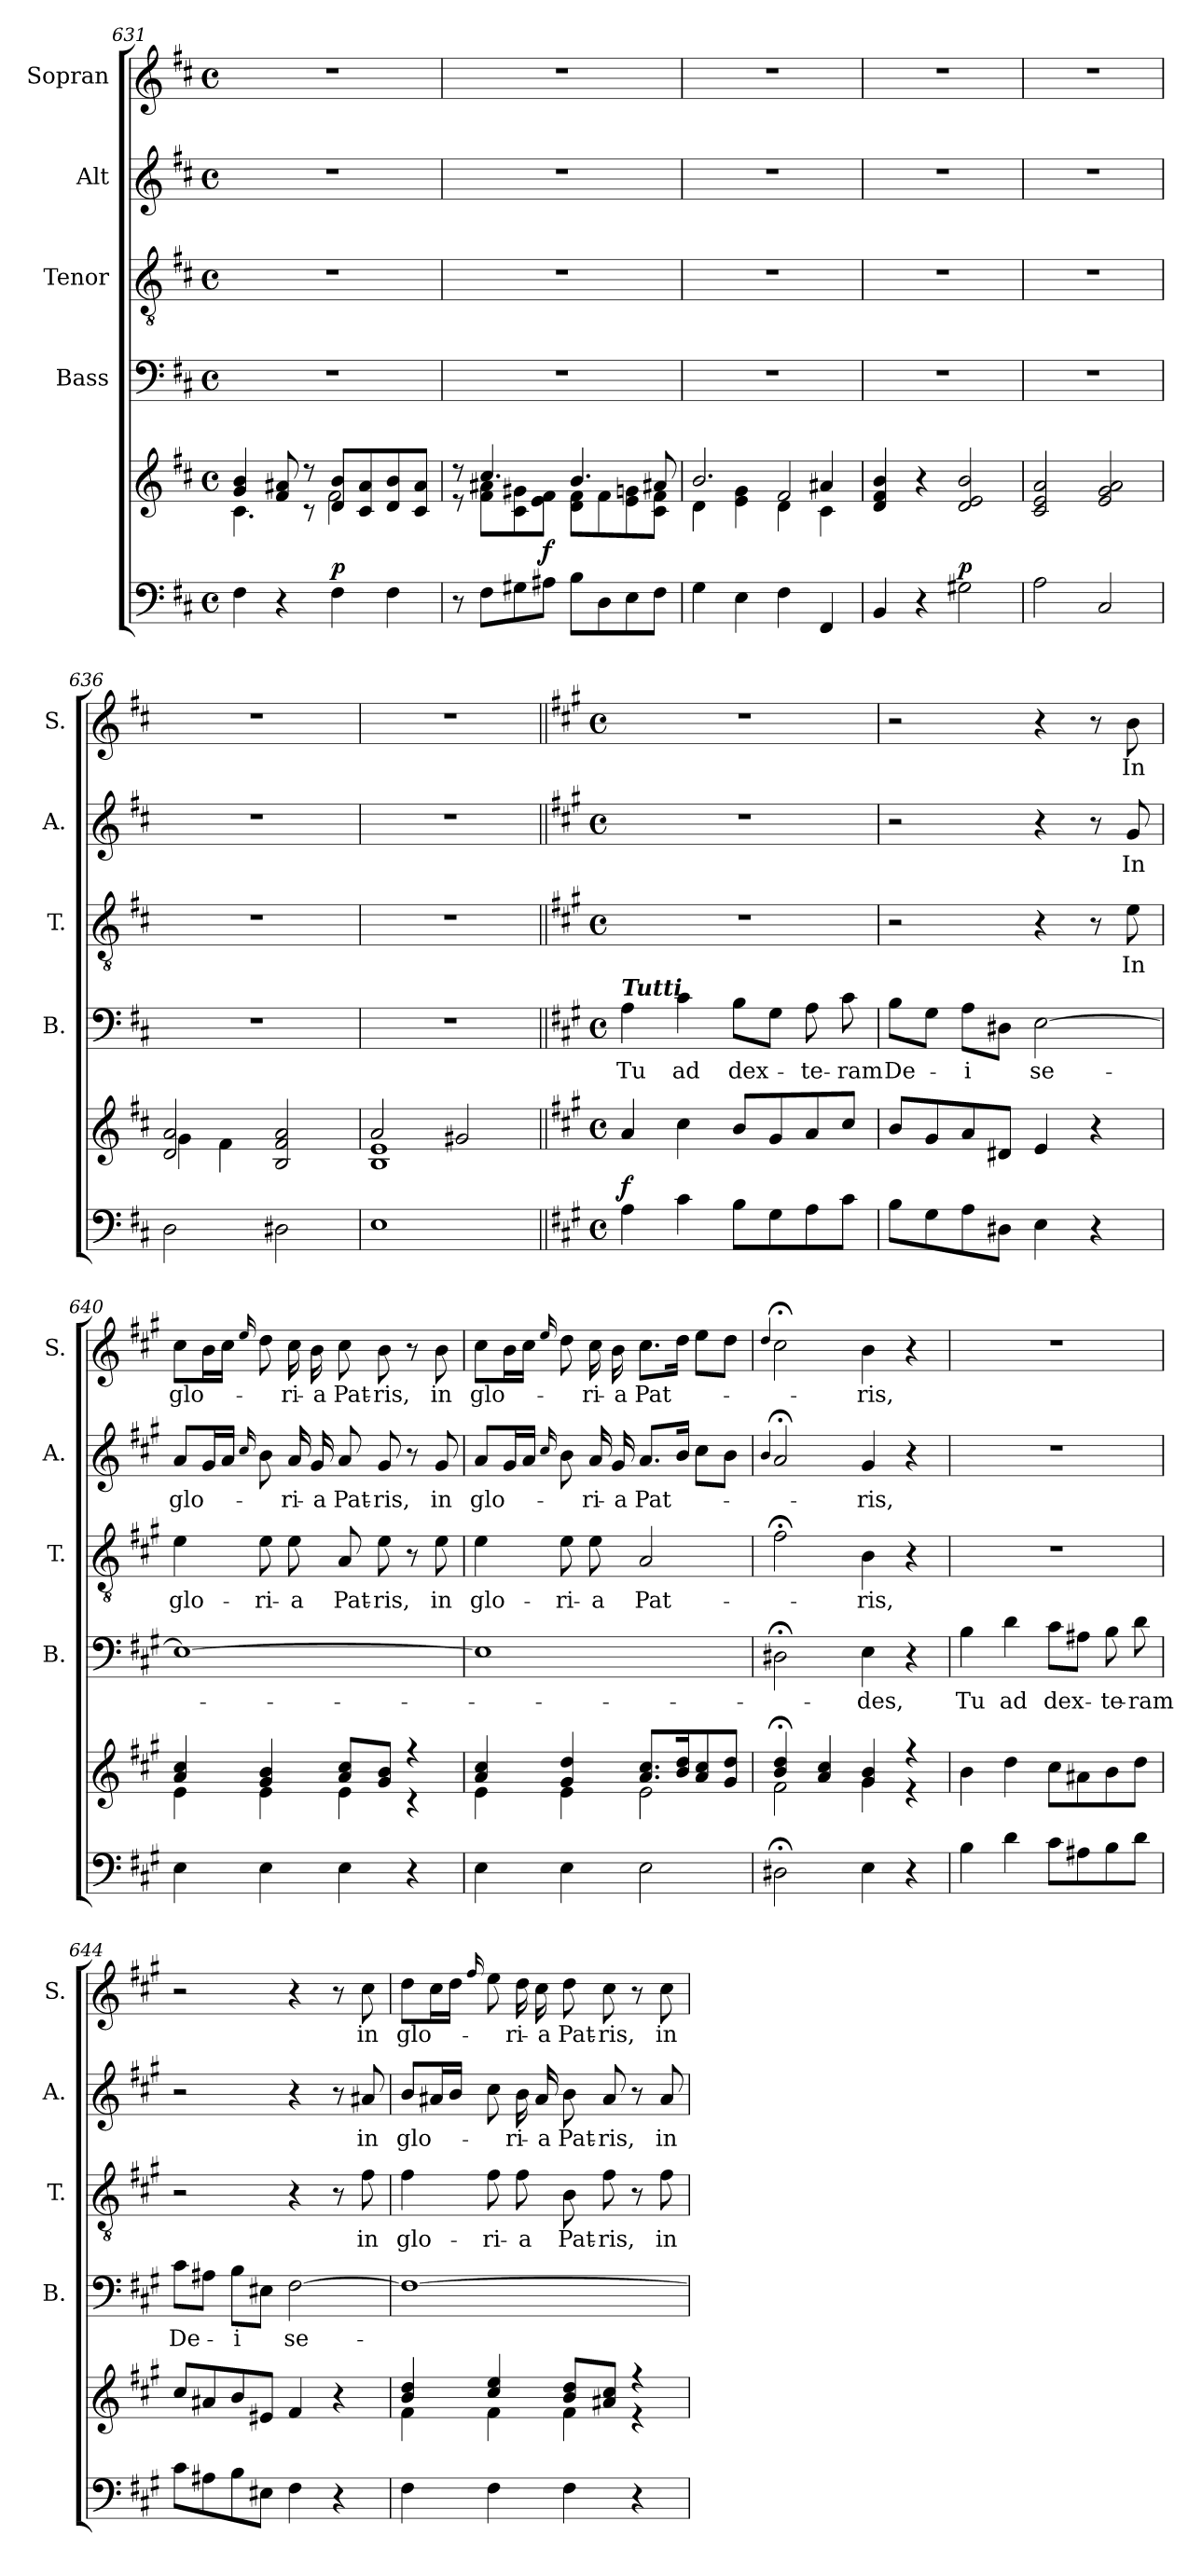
**kern	**kern	**dynam	**kern	**text	**kern	**text	**kern	**text	**kern	**text
*part5	*part5	*part5	*part4	*part4	*part3	*part3	*part2	*part2	*part1	*part1
*staff6	*staff5	*staff5/6	*staff4	*staff4	*staff3	*staff3	*staff2	*staff2	*staff1	*staff1
*	*	*	*I"Bass	*	*I"Tenor	*	*I"Alt	*	*I"Sopran	*
*	*	*	*I'B.	*	*I'T.	*	*I'A.	*	*I'S.	*
*clefF4	*clefG2	*	*clefF4	*	*clefGv2	*	*clefG2	*	*clefG2	*
*k[f#c#]	*k[f#c#]	*	*k[f#c#]	*	*k[f#c#]	*	*k[f#c#]	*	*k[f#c#]	*
*D:	*D:	*	*D:	*	*D:	*	*D:	*	*D:	*
*M4/4	*M4/4	*	*M4/4	*	*M4/4	*	*M4/4	*	*M4/4	*
*met(c)	*met(c)	*	*met(c)	*	*met(c)	*	*met(c)	*	*met(c)	*
=631	=631	=631	=631	=631	=631	=631	=631	=631	=631	=631
*	*^	*	*	*	*	*	*	*	*	*
4F#\	4g/ 4b/	4.c#\	.	1r	.	1r	.	1r	.	1r	.
4r	8f#/ 8a#X/	.	.	.	.	.	.	.	.	.	.
.	8r	8r	.	.	.	.	.	.	.	.	.
!	!	!	!LO:DY:a=2	!	!	!	!	!	!	!	!
4F#\	8d/ 8b/L	2f#\	p	.	.	.	.	.	.	.	.
.	8c#/ 8a#/	.	.	.	.	.	.	.	.	.	.
4F#\	8d/ 8b/	.	.	.	.	.	.	.	.	.	.
.	8c#/ 8a#/J	.	.	.	.	.	.	.	.	.	.
=632	=632	=632	=632	=632	=632	=632	=632	=632	=632	=632	=632
8r	8r	8r	.	1r	.	1r	.	1r	.	1r	.
8F#\L	4.cc#/	8f#\ 8a#X\L	.	.	.	.	.	.	.	.	.
8G#X\	.	8c#\ 8g#X\	.	.	.	.	.	.	.	.	.
!	!	!	!LO:DY:a=2	!	!	!	!	!	!	!	!
8A#X\J	.	8e\ 8f#\J	f	.	.	.	.	.	.	.	.
8B\L	4.b/	8d\ 8f#\L	.	.	.	.	.	.	.	.	.
8D\	.	8f#\	.	.	.	.	.	.	.	.	.
8E\	.	8e\ 8gn\	.	.	.	.	.	.	.	.	.
8F#\J	8a#X/	8c#\ 8f#\J	.	.	.	.	.	.	.	.	.
=633	=633	=633	=633	=633	=633	=633	=633	=633	=633	=633	=633
*	*	*^	*	*	*	*	*	*	*	*	*
4G\	2.b/	4d\	2ryy	.	1r	.	1r	.	1r	.	1r	.
4E\	.	4e\ 4g\	.	.	.	.	.	.	.	.	.	.
4F#\	.	4d\	2f#/	.	.	.	.	.	.	.	.	.
4FF#/	4a#X/	4c#\	.	.	.	.	.	.	.	.	.	.
*	*v	*v	*v	*	*	*	*	*	*	*	*	*
=634	=634	=634	=634	=634	=634	=634	=634	=634	=634	=634
4BB/	4d/ 4f#/ 4b/	.	1r	.	1r	.	1r	.	1r	.
4r	4r	.	.	.	.	.	.	.	.	.
!	!	!LO:DY:a=2	!	!	!	!	!	!	!	!
2G#X\	2d/ 2e/ 2b/	p	.	.	.	.	.	.	.	.
=635	=635	=635	=635	=635	=635	=635	=635	=635	=635	=635
2A\	2c#/ 2e/ 2a/	.	1r	.	1r	.	1r	.	1r	.
2C#/	2e/ 2g/ 2a/	.	.	.	.	.	.	.	.	.
=636	=636	=636	=636	=636	=636	=636	=636	=636	=636	=636
*	*^	*	*	*	*	*	*	*	*	*
2D\	2d/ 2a/	4g\	.	1r	.	1r	.	1r	.	1r	.
.	.	4f#\	.	.	.	.	.	.	.	.	.
2D#X\	2B/ 2f#/ 2a/	2ryy	.	.	.	.	.	.	.	.	.
=637	=637	=637	=637	=637	=637	=637	=637	=637	=637	=637	=637
1E	2a/	1B 1e	.	1r	.	1r	.	1r	.	1r	.
.	2g#X/	.	.	.	.	.	.	.	.	.	.
*	*v	*v	*	*	*	*	*	*	*	*	*
!!LO:LB:g=z
=638||	=638||	=638||	=638||	=638||	=638||	=638||	=638||	=638||	=638||	=638||
*k[f#c#g#]	*k[f#c#g#]	*	*k[f#c#g#]	*	*k[f#c#g#]	*	*k[f#c#g#]	*	*k[f#c#g#]	*
*A:	*A:	*	*A:	*	*A:	*	*A:	*	*A:	*
*M4/4	*M4/4	*	*M4/4	*	*M4/4	*	*M4/4	*	*M4/4	*
*met(c)	*met(c)	*	*met(c)	*	*met(c)	*	*met(c)	*	*met(c)	*
!	!	!	!LO:TX:a:Bi:t=Tutti	!	!	!	!	!	!	!
!	!	!LO:DY:a=2	!	!LO:LY:b	!	!	!	!	!	!
4A\	4a/	f	4A\	Tu	1r	.	1r	.	1r	.
!	!	!	!	!LO:LY:b	!	!	!	!	!	!
4c#\	4cc#\	.	4c#\	ad	.	.	.	.	.	.
!	!	!	!	!LO:LY:b	!	!	!	!	!	!
8B\L	8b/L	.	8B\L	dex-	.	.	.	.	.	.
8G#\	8g#/	.	8G#\J	.	.	.	.	.	.	.
!	!	!	!	!LO:LY:b	!	!	!	!	!	!
8A\	8a/	.	8A\	-te-	.	.	.	.	.	.
!	!	!	!	!LO:LY:b	!	!	!	!	!	!
8c#\J	8cc#/J	.	8c#\	-ram	.	.	.	.	.	.
=639	=639	=639	=639	=639	=639	=639	=639	=639	=639	=639
!	!	!	!	!LO:LY:b	!	!	!	!	!	!
8B\L	8b/L	.	8B\L	De-	2r	.	2r	.	2r	.
8G#\	8g#/	.	8G#\J	.	.	.	.	.	.	.
!	!	!	!	!LO:LY:b	!	!	!	!	!	!
8A\	8a/	.	8A\L	-i	.	.	.	.	.	.
8D#X\J	8d#X/J	.	8D#X\J	.	.	.	.	.	.	.
!	!	!	!	!LO:LY:b	!	!	!	!	!	!
4E\	4e/	.	[2E\	se-	4r	.	4r	.	4r	.
4r	4r	.	.	.	8r	.	8r	.	8r	.
!	!	!	!	!	!	!LO:LY:b	!	!LO:LY:b	!	!LO:LY:b
.	.	.	.	.	8e\	In	8g#/	In	8b\	In
=640	=640	=640	=640	=640	=640	=640	=640	=640	=640	=640
*	*^	*	*	*	*	*	*	*	*	*
!	!	!	!	!	!	!	!LO:LY:b	!	!LO:LY:b	!	!LO:LY:b
4E\	4a/ 4cc#/	4e\	.	1E_	.	4e\	glo-	8a/L	glo-	8cc#\L	glo-
.	.	.	.	.	.	.	.	16g#/L	.	16b\L	.
.	.	.	.	.	.	.	.	16a/JJ	.	16cc#\JJ	.
.	.	.	.	.	.	.	.	16qqcc#/	.	16qqee/	.
!	!	!	!	!	!	!	!LO:LY:b	!	!	!	!
4E\	4g#/ 4b/	4e\	.	.	.	8e\	-ri-	8b\	.	8dd\	.
!	!	!	!	!	!	!	!LO:LY:b	!	!LO:LY:b	!	!LO:LY:b
.	.	.	.	.	.	8e\	-a	16a/	-ri-	16cc#\	-ri-
!	!	!	!	!	!	!	!	!	!LO:LY:b	!	!LO:LY:b
.	.	.	.	.	.	.	.	16g#/	-a	16b\	-a
!	!	!	!	!	!	!	!LO:LY:b	!	!LO:LY:b	!	!LO:LY:b
4E\	8a/ 8cc#/L	4e\	.	.	.	8A/	Pat-	8a/	Pat-	8cc#\	Pat-
!	!	!	!	!	!	!	!LO:LY:b	!	!LO:LY:b	!	!LO:LY:b
.	8g#/ 8b/J	.	.	.	.	8e\	-ris,	8g#/	-ris,	8b\	-ris,
4r	4r	4r	.	.	.	8r	.	8r	.	8r	.
!	!	!	!	!	!	!	!LO:LY:b	!	!LO:LY:b	!	!LO:LY:b
.	.	.	.	.	.	8e\	in	8g#/	in	8b\	in
=641	=641	=641	=641	=641	=641	=641	=641	=641	=641	=641	=641
!	!	!	!	!	!	!	!LO:LY:b	!	!LO:LY:b	!	!LO:LY:b
4E\	4a/ 4cc#/	4e\	.	1E]	.	4e\	glo-	8a/L	glo-	8cc#\L	glo-
.	.	.	.	.	.	.	.	16g#/L	.	16b\L	.
.	.	.	.	.	.	.	.	16a/JJ	.	16cc#\JJ	.
.	.	.	.	.	.	.	.	16qqcc#/	.	16qqee/	.
!	!	!	!	!	!	!	!LO:LY:b	!	!	!	!
4E\	4g#/ 4dd/	4e\	.	.	.	8e\	-ri-	8b\	.	8dd\	.
!	!	!	!	!	!	!	!LO:LY:b	!	!LO:LY:b	!	!LO:LY:b
.	.	.	.	.	.	8e\	-a	16a/	-ri-	16cc#\	-ri-
!	!	!	!	!	!	!	!	!	!LO:LY:b	!	!LO:LY:b
.	.	.	.	.	.	.	.	16g#/	-a	16b\	-a
!	!	!	!	!	!	!	!LO:LY:b	!	!LO:LY:b	!	!LO:LY:b
2E\	8.a/ 8.cc#/L	2e\	.	.	.	2A/	Pat-	8.a/L	Pat-	8.cc#\L	Pat-
.	16b/ 16dd/k	.	.	.	.	.	.	16b/Jk	.	16dd\Jk	.
.	8a/ 8cc#/	.	.	.	.	.	.	8cc#\L	.	8ee\L	.
.	8g#/ 8dd/J	.	.	.	.	.	.	8b\J	.	8dd\J	.
=642	=642	=642	=642	=642	=642	=642	=642	=642	=642	=642	=642
.	.	.	.	.	.	.	.	4qqb/	.	4qqdd/	.
2D#X;<\	4b/;< 4dd/;<	2f#\	.	2D#X;<\	.	2f#;<\	.	2a;</	.	2cc#;<\	.
.	4a/ 4cc#/	.	.	.	.	.	.	.	.	.	.
!	!	!	!	!	!LO:LY:b	!	!LO:LY:b	!	!LO:LY:b	!	!LO:LY:b
4E\	4g#/ 4b/	4g#\	.	4E\	-des,	4B\	-ris,	4g#/	-ris,	4b\	-ris,
4r	4r	4r	.	4r	.	4r	.	4r	.	4r	.
!!LO:LB:g=z
=643	=643	=643	=643	=643	=643	=643	=643	=643	=643	=643	=643
!	!	!	!	!	!LO:LY:b	!	!	!	!	!	!
*	*v	*v	*	*	*	*	*	*	*	*	*
4B\	4b\	.	4B\	Tu	1r	.	1r	.	1r	.
!	!	!	!	!LO:LY:b	!	!	!	!	!	!
4d\	4dd\	.	4d\	ad	.	.	.	.	.	.
!	!	!	!	!LO:LY:b	!	!	!	!	!	!
8c#\L	8cc#\L	.	8c#\L	dex-	.	.	.	.	.	.
8A#X\	8a#X\	.	8A#X\J	.	.	.	.	.	.	.
!	!	!	!	!LO:LY:b	!	!	!	!	!	!
8B\	8b\	.	8B\	-te-	.	.	.	.	.	.
!	!	!	!	!LO:LY:b	!	!	!	!	!	!
8d\J	8dd\J	.	8d\	-ram	.	.	.	.	.	.
=644	=644	=644	=644	=644	=644	=644	=644	=644	=644	=644
!	!	!	!	!LO:LY:b	!	!	!	!	!	!
8c#\L	8cc#/L	.	8c#\L	De-	2r	.	2r	.	2r	.
8A#X\	8a#X/	.	8A#X\J	.	.	.	.	.	.	.
!	!	!	!	!LO:LY:b	!	!	!	!	!	!
8B\	8b/	.	8B\L	-i	.	.	.	.	.	.
8E#X\J	8e#X/J	.	8E#X\J	.	.	.	.	.	.	.
!	!	!	!	!LO:LY:b	!	!	!	!	!	!
4F#\	4f#/	.	[2F#\	se-	4r	.	4r	.	4r	.
4r	4r	.	.	.	8r	.	8r	.	8r	.
!	!	!	!	!	!	!LO:LY:b	!	!LO:LY:b	!	!LO:LY:b
.	.	.	.	.	8f#\	in	8a#X/	in	8cc#\	in
=645	=645	=645	=645	=645	=645	=645	=645	=645	=645	=645
*	*^	*	*	*	*	*	*	*	*	*
!	!	!	!	!	!	!	!LO:LY:b	!	!LO:LY:b	!	!LO:LY:b
4F#\	4b/ 4dd/	4f#\	.	1F#_	.	4f#\	glo-	8b/L	glo-	8dd\L	glo-
.	.	.	.	.	.	.	.	16a#X/L	.	16cc#\L	.
.	.	.	.	.	.	.	.	16b/JJ	.	16dd\JJ	.
.	.	.	.	.	.	.	.	.	.	16qqff#/	.
!	!	!	!	!	!	!	!LO:LY:b	!	!	!	!
4F#\	4cc#/ 4ee/	4f#\	.	.	.	8f#\	-ri-	8cc#\	.	8ee\	.
!	!	!	!	!	!	!	!LO:LY:b	!	!LO:LY:b	!	!LO:LY:b
.	.	.	.	.	.	8f#\	-a	16b\	-ri-	16dd\	-ri-
!	!	!	!	!	!	!	!	!	!LO:LY:b	!	!LO:LY:b
.	.	.	.	.	.	.	.	16a#/	-a	16cc#\	-a
!	!	!	!	!	!	!	!LO:LY:b	!	!LO:LY:b	!	!LO:LY:b
4F#\	8b/ 8dd/L	4f#\	.	.	.	8B\	Pat-	8b\	Pat-	8dd\	Pat-
!	!	!	!	!	!	!	!LO:LY:b	!	!LO:LY:b	!	!LO:LY:b
.	8a#X/ 8cc#/J	.	.	.	.	8f#\	-ris,	8a#/	-ris,	8cc#\	-ris,
4r	4r	4r	.	.	.	8r	.	8r	.	8r	.
!	!	!	!	!	!	!	!LO:LY:b	!	!LO:LY:b	!	!LO:LY:b
.	.	.	.	.	.	8f#\	in	8a#/	in	8cc#\	in
*	*v	*v	*	*	*	*	*	*	*	*	*
=	=	=	=	=	=	=	=	=	=	=
*-	*-	*-	*-	*-	*-	*-	*-	*-	*-	*-
